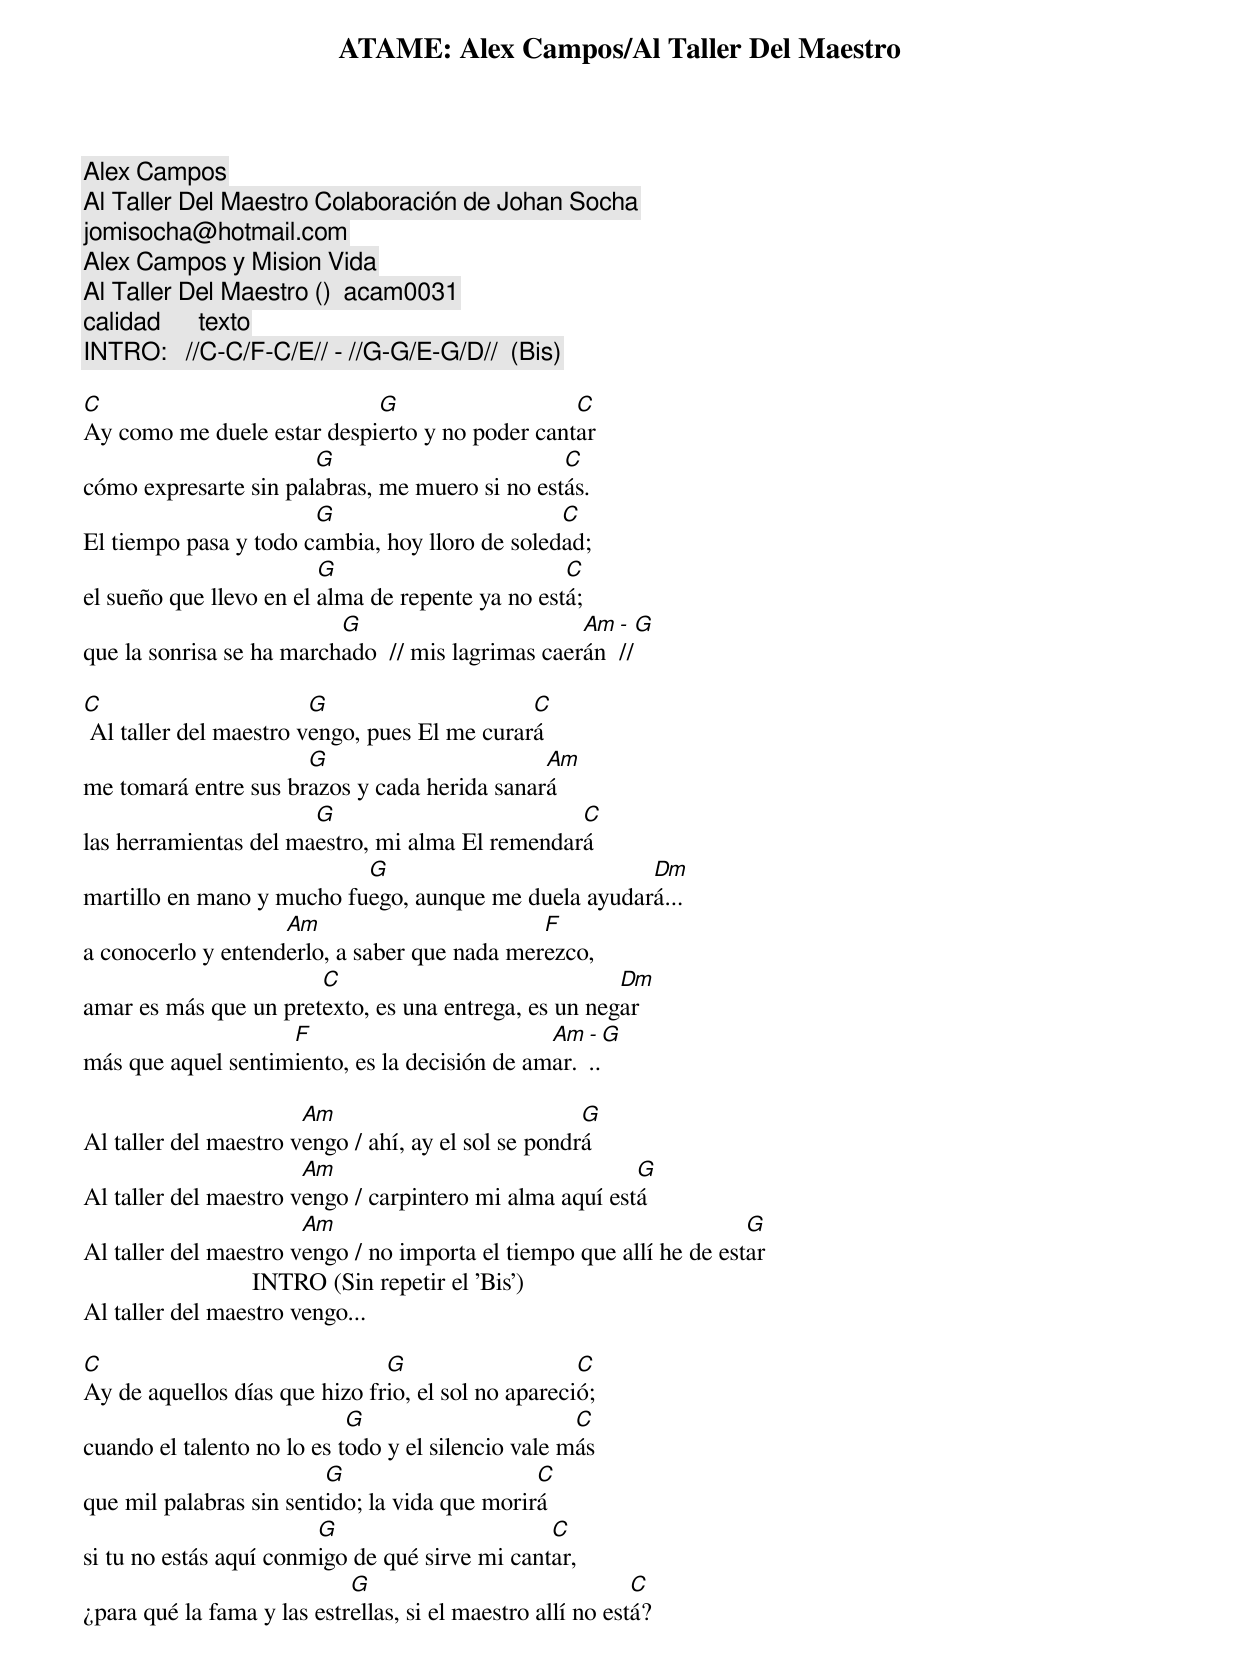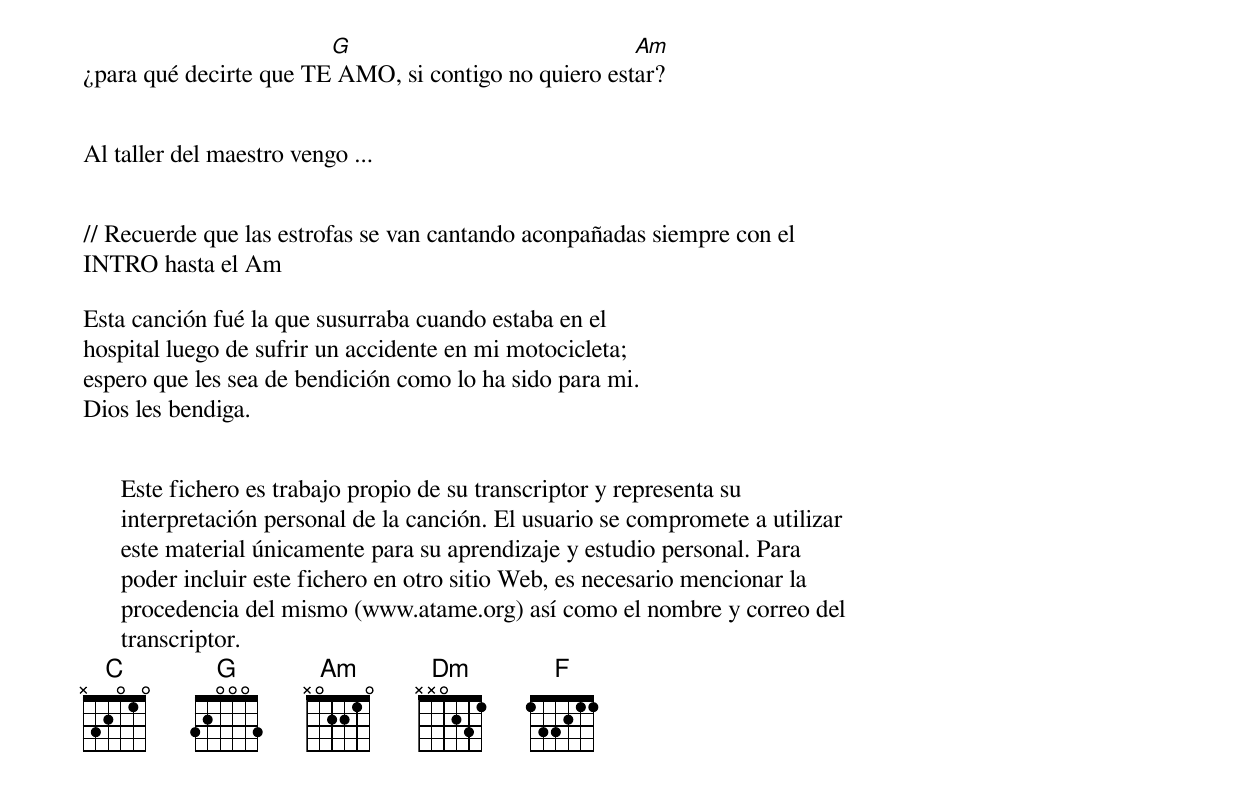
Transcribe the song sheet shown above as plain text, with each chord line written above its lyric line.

ATAME: Alex Campos/Al Taller Del Maestro

      Alex Campos
      Al Taller Del Maestro Colaboración de Johan Socha
      jomisocha@hotmail.com
      Alex Campos y Mision Vida
      Al Taller Del Maestro ()  acam0031
      calidad      texto
INTRO:   //C-C/F-C/E// - //G-G/E-G/D//  (Bis)

C                           G                   C
Ay como me duele estar despierto y no poder cantar
                       G                        C
cómo expresarte sin palabras, me muero si no estás.
                       G                        C
El tiempo pasa y todo cambia, hoy lloro de soledad;
                         G                        C
el sueño que llevo en el alma de repente ya no está;
                          G                        Am - G
que la sonrisa se ha marchado  // mis lagrimas caerán //

C                       G                     C
 Al taller del maestro vengo, pues El me curará
                      G                       Am
me tomará entre sus brazos y cada herida sanará
                       G                         C
las herramientas del maestro, mi alma El remendará
                           G                          Dm
martillo en mano y mucho fuego, aunque me duela ayudará...
                    Am                        F
a conocerlo y entenderlo, a saber que nada merezco,
                       C                              Dm
amar es más que un pretexto, es una entrega, es un negar
                    F                          Am - G
más que aquel sentimiento, es la decisión de amar...

                       Am                            G
Al taller del maestro vengo / ahí, ay el sol se pondrá
                       Am                                G
Al taller del maestro vengo / carpintero mi alma aquí está
                       Am                                            G
Al taller del maestro vengo / no importa el tiempo que allí he de estar
                           INTRO (Sin repetir el 'Bis')
Al taller del maestro vengo...

C                              G                    C
Ay de aquellos días que hizo frio, el sol no apareció;
                            G                       C
cuando el talento no lo es todo y el silencio vale más
                         G                     C
que mil palabras sin sentido; la vida que morirá
                        G                       C
si tu no estás aquí conmigo de qué sirve mi cantar,
                            G                               C
¿para qué la fama y las estrellas, si el maestro allí no está?
                        G                             Am
¿para qué decirte que TE AMO, si contigo no quiero estar?


Al taller del maestro vengo ...


// Recuerde que las estrofas se van cantando aconpañadas siempre con el
INTRO hasta el Am

Esta canción fué la que susurraba cuando estaba en el
hospital luego de sufrir un accidente en mi motocicleta;
espero que les sea de bendición como lo ha sido para mi.
Dios les bendiga.


      Este fichero es trabajo propio de su transcriptor y representa su
      interpretación personal de la canción. El usuario se compromete a utilizar
      este material únicamente para su aprendizaje y estudio personal. Para
      poder incluir este fichero en otro sitio Web, es necesario mencionar la
      procedencia del mismo (www.atame.org) así como el nombre y correo del
      transcriptor.
